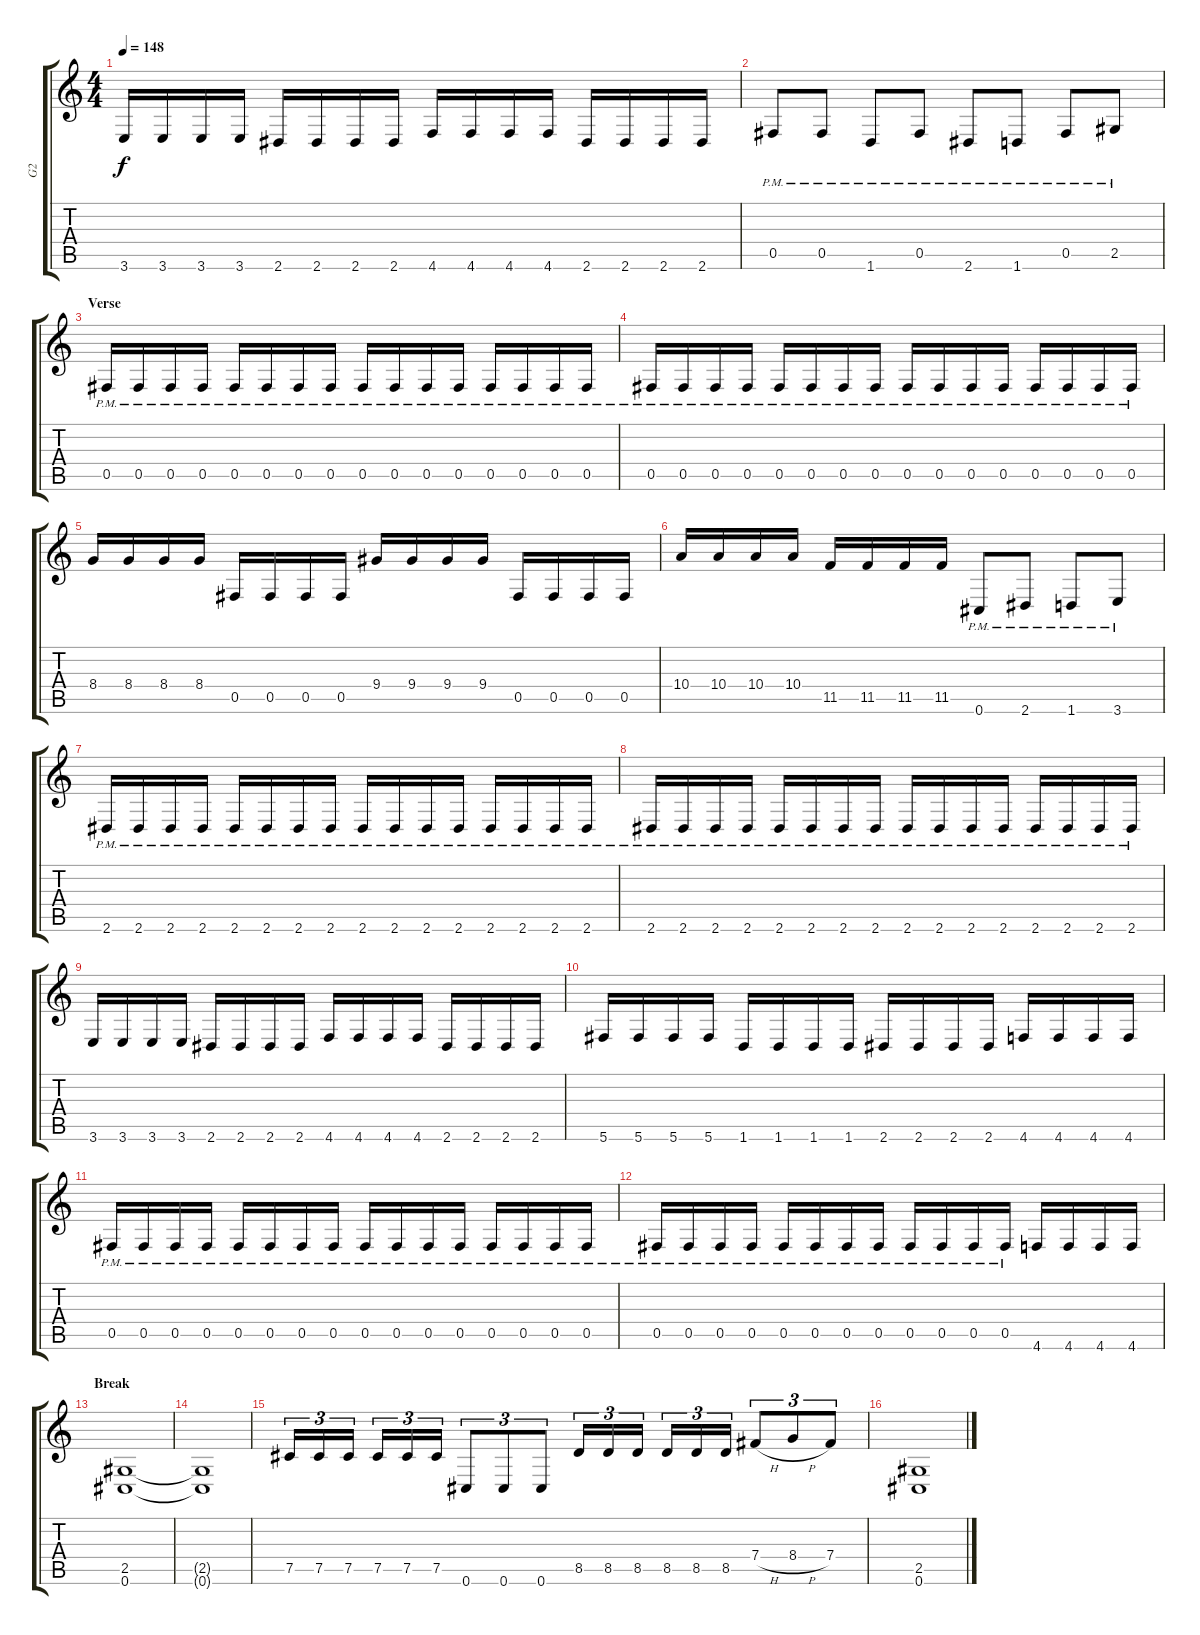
\track ("G2" "G2") {instrument distortionguitar}
\staff {score tabs}
\tuning (Db4 Ab3 E3 B2 Gb2 Db2) {hide}
\ts (4 4)
\tempo 148
\clef g2
\ks c
3.6.16{dy f} 3.6.16 3.6.16 3.6.16 2.6.16 2.6.16 2.6.16 2.6.16 4.6.16 4.6.16 4.6.16 4.6.16 2.6.16 2.6.16 2.6.16 2.6.16 |
0.5{pm}.8 0.5{pm}.8 1.6{pm}.8 0.5{pm}.8 2.6{pm}.8 1.6{pm}.8 0.5{pm}.8 2.5{pm}.8 |
\section ("" "Verse")
0.5{pm}.16 0.5{pm}.16 0.5{pm}.16 0.5{pm}.16 0.5{pm}.16 0.5{pm}.16 0.5{pm}.16 0.5{pm}.16 0.5{pm}.16 0.5{pm}.16 0.5{pm}.16 0.5{pm}.16 0.5{pm}.16 0.5{pm}.16 0.5{pm}.16 0.5{pm}.16 |
0.5{pm}.16 0.5{pm}.16 0.5{pm}.16 0.5{pm}.16 0.5{pm}.16 0.5{pm}.16 0.5{pm}.16 0.5{pm}.16 0.5{pm}.16 0.5{pm}.16 0.5{pm}.16 0.5{pm}.16 0.5{pm}.16 0.5{pm}.16 0.5{pm}.16 0.5{pm}.16 |
8.4.16 8.4.16 8.4.16 8.4.16 0.5.16 0.5.16 0.5.16 0.5.16 9.4.16 9.4.16 9.4.16 9.4.16 0.5.16 0.5.16 0.5.16 0.5.16 |
10.4.16 10.4.16 10.4.16 10.4.16 11.5.16 11.5.16 11.5.16 11.5.16 0.6{pm}.8 2.6{pm}.8 1.6{pm}.8 3.6{pm}.8 |
2.6{pm}.16 2.6{pm}.16 2.6{pm}.16 2.6{pm}.16 2.6{pm}.16 2.6{pm}.16 2.6{pm}.16 2.6{pm}.16 2.6{pm}.16 2.6{pm}.16 2.6{pm}.16 2.6{pm}.16 2.6{pm}.16 2.6{pm}.16 2.6{pm}.16 2.6{pm}.16 |
2.6{pm}.16 2.6{pm}.16 2.6{pm}.16 2.6{pm}.16 2.6{pm}.16 2.6{pm}.16 2.6{pm}.16 2.6{pm}.16 2.6{pm}.16 2.6{pm}.16 2.6{pm}.16 2.6{pm}.16 2.6{pm}.16 2.6{pm}.16 2.6{pm}.16 2.6{pm}.16 |
3.6.16 3.6.16 3.6.16 3.6.16 2.6.16 2.6.16 2.6.16 2.6.16 4.6.16 4.6.16 4.6.16 4.6.16 2.6.16 2.6.16 2.6.16 2.6.16 |
5.6.16 5.6.16 5.6.16 5.6.16 1.6.16 1.6.16 1.6.16 1.6.16 2.6.16 2.6.16 2.6.16 2.6.16 4.6.16 4.6.16 4.6.16 4.6.16 |
0.5{pm}.16 0.5{pm}.16 0.5{pm}.16 0.5{pm}.16 0.5{pm}.16 0.5{pm}.16 0.5{pm}.16 0.5{pm}.16 0.5{pm}.16 0.5{pm}.16 0.5{pm}.16 0.5{pm}.16 0.5{pm}.16 0.5{pm}.16 0.5{pm}.16 0.5{pm}.16 |
0.5{pm}.16 0.5{pm}.16 0.5{pm}.16 0.5{pm}.16 0.5{pm}.16 0.5{pm}.16 0.5{pm}.16 0.5{pm}.16 0.5{pm}.16 0.5{pm}.16 0.5{pm}.16 0.5{pm}.16 4.6.16 4.6.16 4.6.16 4.6.16 |
\section ("" "Break")
(2.5 0.6).1 |
(2.5{t} 0.6{t}).1 |
7.5.16{tu (3 2)} 7.5.16{tu (3 2)} 7.5.16{tu (3 2)} 7.5.16{tu (3 2)} 7.5.16{tu (3 2)} 7.5.16{tu (3 2)} 0.6.8{tu (3 2)} 0.6.8{tu (3 2)} 0.6.8{tu (3 2)} 8.5.16{tu (3 2)} 8.5.16{tu (3 2)} 8.5.16{tu (3 2)} 8.5.16{tu (3 2)} 8.5.16{tu (3 2)} 8.5.16{tu (3 2)} 7.4{h}.8{tu (3 2)} 8.4{h}.8{tu (3 2)} 7.4.8{tu (3 2)} |
(2.5 0.6).1
